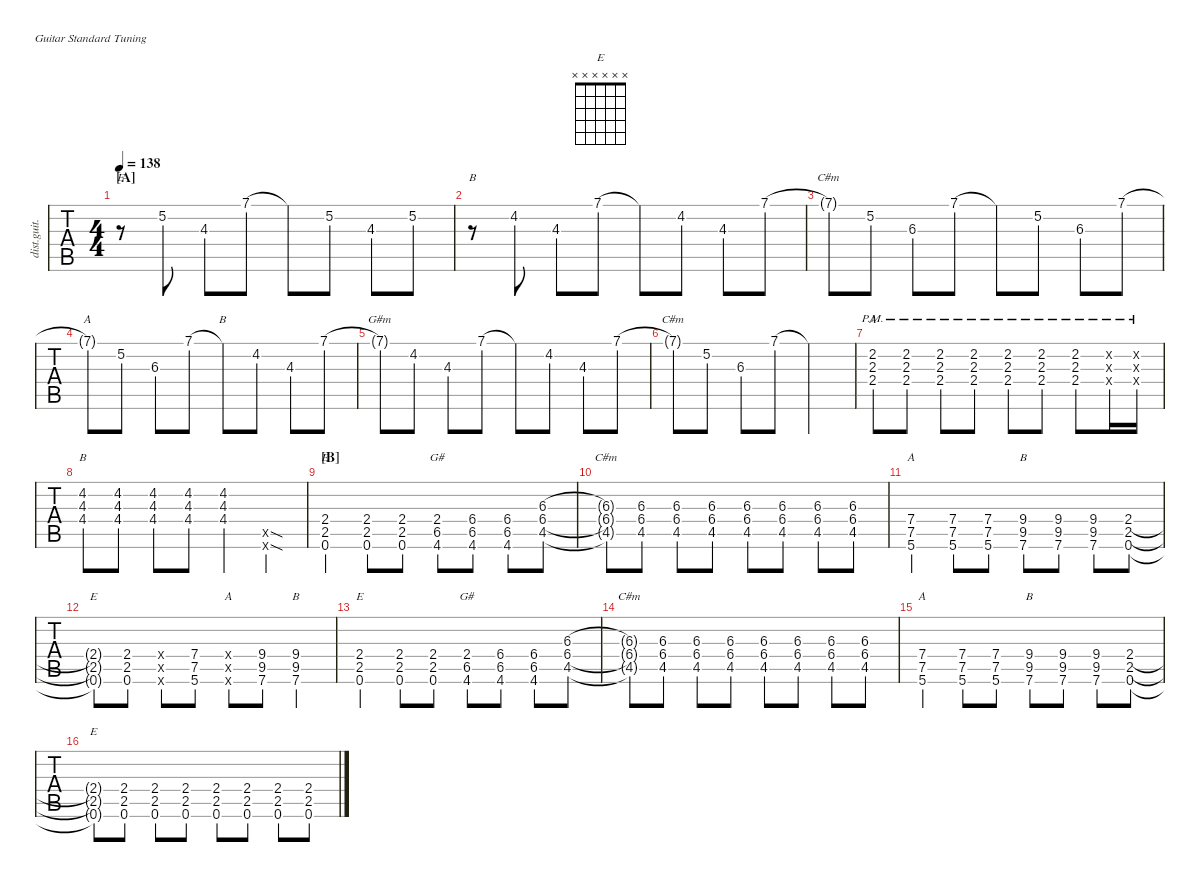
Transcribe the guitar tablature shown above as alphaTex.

\defaultSystemsLayout 4
\hideDynamics
\bracketExtendMode nobrackets
\track ("Distortion Guitar" "dist.guit.") {defaultSystemsLayout 4 instrument distortionguitar}
\staff {tabs}
\tuning (E4 B3 G3 D3 A2 E2)
\chord ("B" x x x x x x)
\chord ("E" x x x 2 2 0) {showdiagram false showfingering false barre 2}
\chord ("C#m" x x 6 6 4 x) {firstfret 4 showdiagram false showfingering false}
\chord ("A" x x x 7 7 5) {firstfret 5 showdiagram false showfingering false}
\chord ("B" x x x 9 9 7) {firstfret 7 showdiagram false showfingering false}
\chord ("A" x x x x x x)
\chord ("G#" x x x 2 6 4) {firstfret 2 showdiagram false showfingering false}
\chord ("B" 7 x x x x x) {firstfret 7 showdiagram false showfingering false}
\chord ("G#m" 7 x x x x x) {firstfret 7 showdiagram false showfingering false}
\chord ("C#m" 7 x x x x x) {firstfret 7 showdiagram false showfingering false}
\chord ("E" x x x x x x)
\chord ("A" 7 x x x x x) {firstfret 7 showdiagram false showfingering false}
\chord ("A" x 2 2 2 x x) {showdiagram false showfingering false barre (2 2)}
\chord ("B" x 4 4 4 x x) {showdiagram false showfingering false barre (4 4)}
\ts (4 4)
\section ("A" "")
\tempo 138
\clef g2
\ks c
r.8{ch "E" dy mf} 5.2.8 4.3.8 7.1.8 7.1{t}.8 5.2.8 4.3.8 5.2.8 |
r.8{ch "B"} 4.2{acc #}.8 4.3.8 7.1.8 7.1{t}.8 4.2{acc #}.8 4.3.8 7.1.8 |
7.1{t}.8{ch "C#m"} 5.2.8 6.3{acc #}.8 7.1.8 7.1{t}.8 5.2.8 6.3{acc #}.8 7.1.8 |
7.1{t}.8{ch "A"} 5.2.8 6.3{acc #}.8 7.1.8 7.1{t}.8{ch "B"} 4.2{acc #}.8 4.3.8 7.1.8 |
7.1{t}.8{ch "G#m"} 4.2{acc #}.8 4.3.8 7.1.8 7.1{t}.8 4.2{acc #}.8 4.3.8 7.1.8 |
7.1{t}.8{ch "C#m"} 5.2.8 6.3{acc #}.8 7.1.8 7.1{t}.2 |
(2.2{pm acc #} 2.3{pm} 2.4{pm}).8{ch "A" instrument distortionguitar} (2.2{pm acc #} 2.3{pm} 2.4{pm}).8 (2.2{pm acc #} 2.3{pm} 2.4{pm}).8 (2.2{pm acc #} 2.3{pm} 2.4{pm}).8 (2.2{pm acc #} 2.3{pm} 2.4{pm}).8 (2.2{pm acc #} 2.3{pm} 2.4{pm}).8 (2.2{pm acc #} 2.3{pm} 2.4{pm}).8 (0.4{pm x} 0.3{pm x} 0.2{pm x}).16 (0.2{pm x} 0.3{pm x} 0.4{pm x}).16 |
(4.2{acc #} 4.3 4.4{acc #}).8{ch "B"} (4.2{acc #} 4.3 4.4{acc #}).8 (4.2{acc #} 4.3 4.4{acc #}).8 (4.2{acc #} 4.3 4.4{acc #}).8 (4.2{acc #} 4.3 4.4{acc #}).4 (0.5{sod x} 0.6{sod x}).4 |
\section ("B" "")
(2.4 2.5 0.6).4{ch "E"} (2.4 2.5 0.6).8 (2.4 2.5 0.6).8 (2.4 6.5{acc #} 4.6{acc #}).8{ch "G#"} (6.4{acc #} 6.5{acc #} 4.6{acc #}).8 (6.4{acc #} 6.5{acc #} 4.6{acc #}).8 (6.3{acc #} 6.4{acc #} 4.5{acc #}).8 |
(6.3{t acc #} 6.4{t acc #} 4.5{t acc #}).8{ch "C#m"} (6.3{acc #} 6.4{acc #} 4.5{acc #}).8 (6.3{acc #} 6.4{acc #} 4.5{acc #}).8 (6.3{acc #} 6.4{acc #} 4.5{acc #}).8 (6.3{acc #} 6.4{acc #} 4.5{acc #}).8 (6.3{acc #} 6.4{acc #} 4.5{acc #}).8 (6.3{acc #} 6.4{acc #} 4.5{acc #}).8 (6.3{acc #} 6.4{acc #} 4.5{acc #}).8 |
(7.4 7.5 5.6).4{ch "A"} (7.4 7.5 5.6).8 (7.4 7.5 5.6).8 (7.6 9.5{acc #} 9.4).8{ch "B"} (7.6 9.5{acc #} 9.4).8 (7.6 9.5{acc #} 9.4).8 (2.4 2.5 0.6).8 |
(2.4{t} 2.5{t} 0.6{t}).8{ch "E"} (0.6 2.5 2.4).8 (0.4{x} 0.5{x} 0.6{x}).8 (5.6 7.5 7.4).8 (0.4{x} 0.5{x} 0.6{x}).8{ch "A"} (7.6 9.5{acc #} 9.4).8 (9.4{st} 9.5{st acc #} 7.6{st}).4{ch "B"} |
(2.4 2.5 0.6).4{ch "E"} (2.4 2.5 0.6).8 (2.4 2.5 0.6).8 (2.4 6.5{acc #} 4.6{acc #}).8{ch "G#"} (6.4{acc #} 6.5{acc #} 4.6{acc #}).8 (6.4{acc #} 6.5{acc #} 4.6{acc #}).8 (6.3{acc #} 6.4{acc #} 4.5{acc #}).8 |
(6.3{t acc #} 6.4{t acc #} 4.5{t acc #}).8{ch "C#m"} (6.3{acc #} 6.4{acc #} 4.5{acc #}).8 (6.3{acc #} 6.4{acc #} 4.5{acc #}).8 (6.3{acc #} 6.4{acc #} 4.5{acc #}).8 (6.3{acc #} 6.4{acc #} 4.5{acc #}).8 (6.3{acc #} 6.4{acc #} 4.5{acc #}).8 (6.3{acc #} 6.4{acc #} 4.5{acc #}).8 (6.3{acc #} 6.4{acc #} 4.5{acc #}).8 |
(7.4 7.5 5.6).4{ch "A"} (7.4 7.5 5.6).8 (7.4 7.5 5.6).8 (7.6 9.5{acc #} 9.4).8{ch "B"} (7.6 9.5{acc #} 9.4).8 (7.6 9.5{acc #} 9.4).8 (2.4 2.5 0.6).8 |
(2.4{t} 2.5{t} 0.6{t}).8{ch "E"} (0.6 2.5 2.4).8 (0.6 2.5 2.4).8 (0.6 2.5 2.4).8 (0.6 2.5 2.4).8 (0.6 2.5 2.4).8 (0.6 2.5 2.4).8 (0.6 2.5 2.4).8
